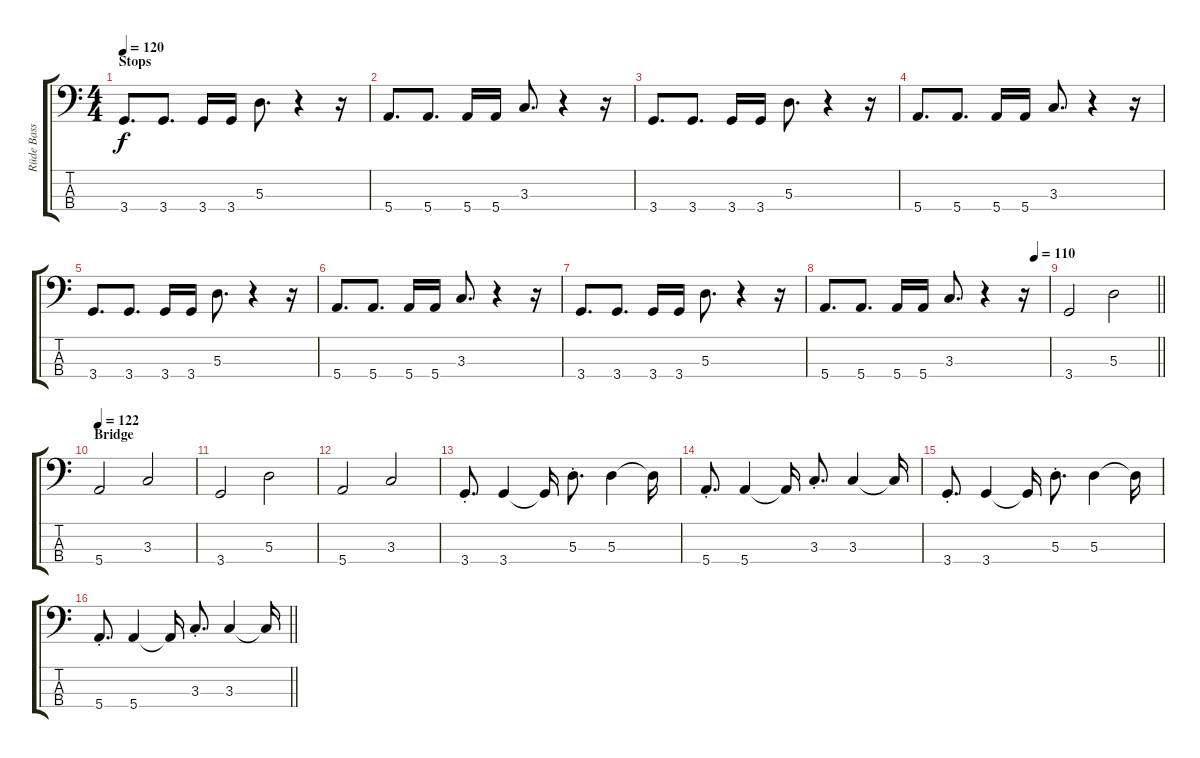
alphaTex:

\track ("Rüde Bass" "Rüde Bass") {instrument electricbassfinger}
\staff {score tabs}
\tuning (G2 D2 A1 E1) {hide}
\ts (4 4)
\section ("" "Stops")
\tempo 120
\clef f4
\ks c
3.4.8{d dy f} 3.4.8{d} 3.4.16 3.4.16 5.3.8{d} r.4 r.16 |
5.4.8{d} 5.4.8{d} 5.4.16 5.4.16 3.3.8{d} r.4 r.16 |
3.4.8{d} 3.4.8{d} 3.4.16 3.4.16 5.3.8{d} r.4 r.16 |
5.4.8{d} 5.4.8{d} 5.4.16 5.4.16 3.3.8{d} r.4 r.16 |
3.4.8{d} 3.4.8{d} 3.4.16 3.4.16 5.3.8{d} r.4 r.16 |
5.4.8{d} 5.4.8{d} 5.4.16 5.4.16 3.3.8{d} r.4 r.16 |
3.4.8{d} 3.4.8{d} 3.4.16 3.4.16 5.3.8{d} r.4 r.16 |
\tempo (110 0.9375)
5.4.8{d} 5.4.8{d} 5.4.16 5.4.16 3.3.8{d} r.4 r.16 |
\barLineRight lightlight
3.4.2{volume 10 instrument fretlessbass} 5.3.2 |
\section ("" "Bridge")
\tempo 122
5.4.2 3.3.2 |
3.4.2 5.3.2 |
5.4.2 3.3.2 |
3.4{st}.8{d instrument electricbassfinger} 3.4.4 3.4{t}.16 5.3{st}.8{d} 5.3.4 5.3{t}.16 |
5.4{st}.8{d} 5.4.4 5.4{t}.16 3.3{st}.8{d} 3.3.4 3.3{t}.16 |
3.4{st}.8{d} 3.4.4 3.4{t}.16 5.3{st}.8{d} 5.3.4 5.3{t}.16 |
\barLineRight lightlight
5.4{st}.8{d} 5.4.4 5.4{t}.16 3.3{st}.8{d} 3.3.4 3.3{t}.16
